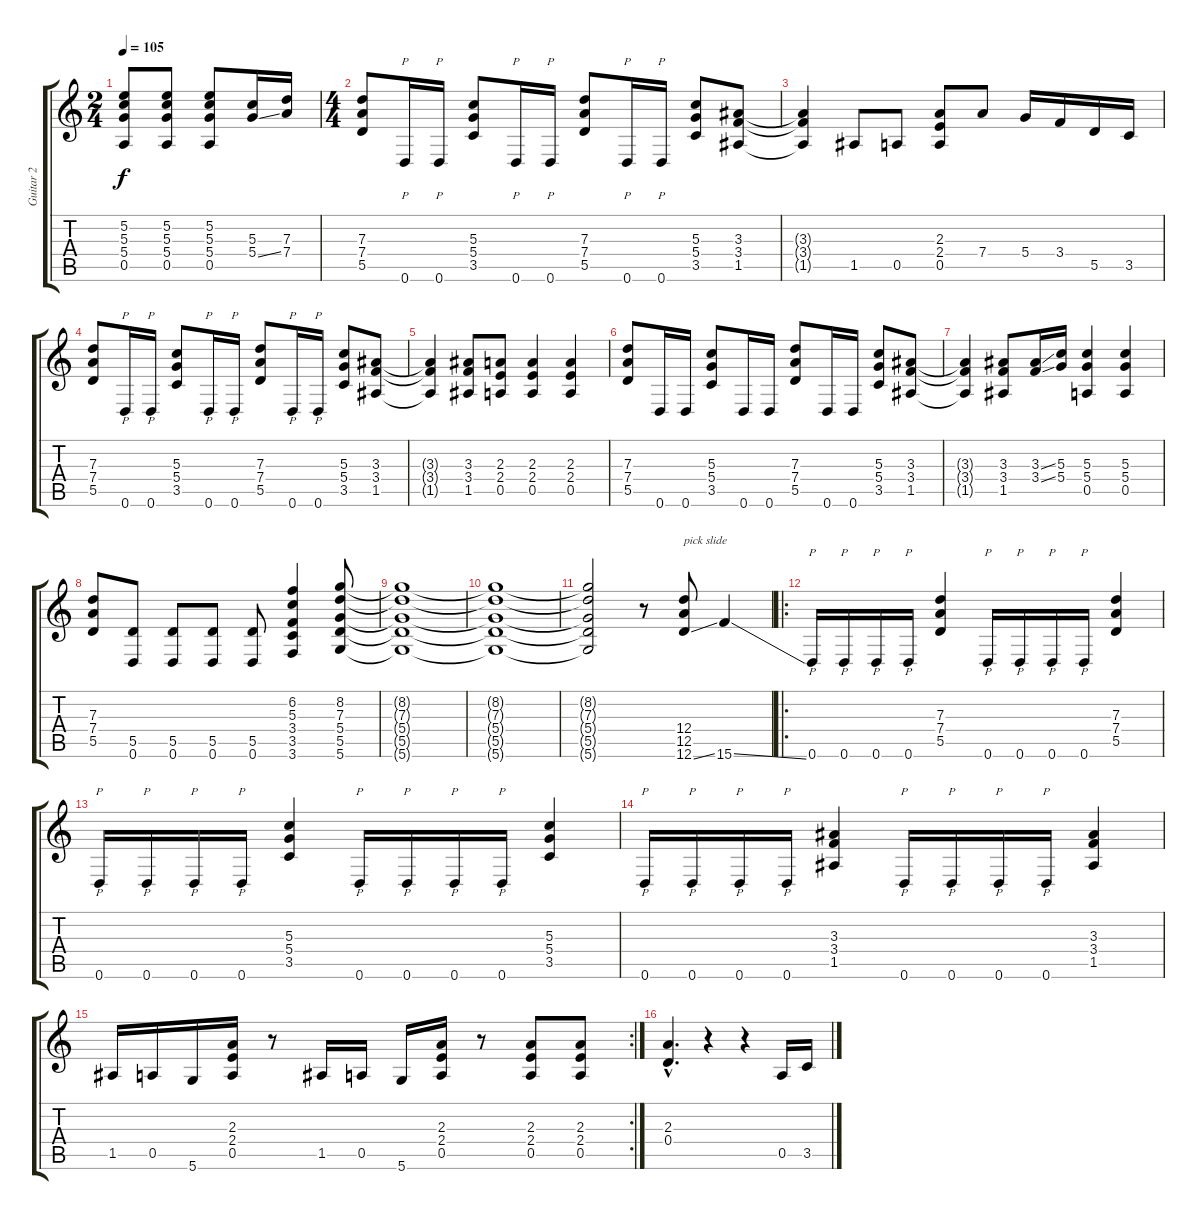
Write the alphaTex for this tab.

\track ("Guitar 2" "Guitar 2") {instrument distortionguitar}
\staff {score tabs}
\tuning (E4 B3 G3 D3 A2 D2) {hide}
\ts (2 4)
\tempo 105
\clef g2
\ks c
(5.2 5.3 5.4 0.5).8{dy f} (5.2 5.3 5.4 0.5).8 (5.2 5.3 5.4 0.5).8 (5.3 5.4{ss}).16 (7.3 7.4).16 |
\ts (4 4)
(7.3 7.4 5.5).8 0.6.16{p} 0.6.16{p} (5.3 5.4 3.5).8 0.6.16{p} 0.6.16{p} (7.3 7.4 5.5).8 0.6.16{p} 0.6.16{p} (5.3 5.4 3.5).8 (3.3 3.4 1.5).8 |
(3.3{t} 3.4{t} 1.5{t}).4 1.5.8 0.5.8 (2.3 2.4 0.5).8 7.4.8 5.4.16 3.4.16 5.5.16 3.5.16 |
(7.3 7.4 5.5).8 0.6.16{p} 0.6.16{p} (5.3 5.4 3.5).8 0.6.16{p} 0.6.16{p} (7.3 7.4 5.5).8 0.6.16{p} 0.6.16{p} (5.3 5.4 3.5).8 (3.3 3.4 1.5).8 |
(3.3{t} 3.4{t} 1.5{t}).4 (3.3 3.4 1.5).8 (2.3 2.4 0.5).8 (2.3 2.4 0.5).4 (2.3 2.4 0.5).4 |
(7.3 7.4 5.5).8 0.6.16 0.6.16 (5.3 5.4 3.5).8 0.6.16 0.6.16 (7.3 7.4 5.5).8 0.6.16 0.6.16 (5.3 5.4 3.5).8 (3.3 3.4 1.5).8 |
(3.3{t} 3.4{t} 1.5{t}).4 (3.3 3.4 1.5).8 (3.3{ss} 3.4{ss}).16 (5.3 5.4).16 (5.3 5.4 0.5).4 (5.3 5.4 0.5).4 |
(7.3 7.4 5.5).8 (5.5 0.6).8 (5.5 0.6).8 (5.5 0.6).8 (5.5 0.6).8 (6.2 5.3 3.4 3.5 3.6).4 (8.2 7.3 5.4 5.5 5.6).8 |
(8.2{t} 7.3{t} 5.4{t} 5.5{t} 5.6{t}).1 |
(8.2{t} 7.3{t} 5.4{t} 5.5{t} 5.6{t}).1 |
(8.2{t} 7.3{t} 5.4{t} 5.5{t} 5.6{t}).2 r.8 (12.4 12.5 12.6{ss}).8{txt "pick slide"} 15.6{ss}.4 |
\ro
0.6.16{p} 0.6.16{p} 0.6.16{p} 0.6.16{p} (7.3 7.4 5.5).4 0.6.16{p} 0.6.16{p} 0.6.16{p} 0.6.16{p} (7.3 7.4 5.5).4 |
0.6.16{p} 0.6.16{p} 0.6.16{p} 0.6.16{p} (5.3 5.4 3.5).4 0.6.16{p} 0.6.16{p} 0.6.16{p} 0.6.16{p} (5.3 5.4 3.5).4 |
0.6.16{p} 0.6.16{p} 0.6.16{p} 0.6.16{p} (3.3 3.4 1.5).4 0.6.16{p} 0.6.16{p} 0.6.16{p} 0.6.16{p} (3.3 3.4 1.5).4 |
\rc 2
1.5.16 0.5.16 5.6.16 (2.3 2.4 0.5).16 r.8 1.5.16 0.5.16 5.6.16 (2.3 2.4 0.5).16 r.8 (2.3 2.4 0.5).8 (2.3 2.4 0.5).8 |
(2.3{hac} 0.4{hac}).4{d} r.4 r.4 0.5.16 3.5.16
